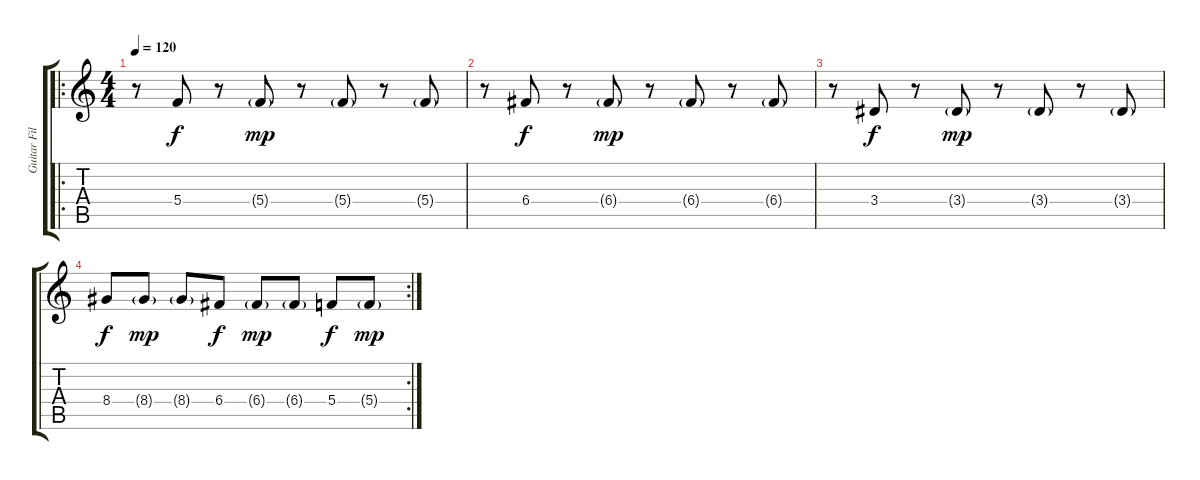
\track ("Guitar Fills" "Guitar Fil") {instrument electricguitarjazz}
\staff {score tabs}
\tuning (D4 A3 F3 C3 G2 C2) {hide}
\ro
\ts (4 4)
\tempo 120
\clef g2
\ks c
r.8{dy f} 5.4.8 r.8 5.4{g}.8{dy mp} r.8 5.4{g}.8 r.8 5.4{g}.8 |
r.8 6.4.8{dy f} r.8 6.4{g}.8{dy mp} r.8 6.4{g}.8 r.8 6.4{g}.8 |
r.8 3.4.8{dy f} r.8 3.4{g}.8{dy mp} r.8 3.4{g}.8 r.8 3.4{g}.8 |
\rc 2
8.4.8{dy f} 8.4{g}.8{dy mp} 8.4{g}.8 6.4.8{dy f} 6.4{g}.8{dy mp} 6.4{g}.8 5.4.8{dy f} 5.4{g}.8{dy mp}
